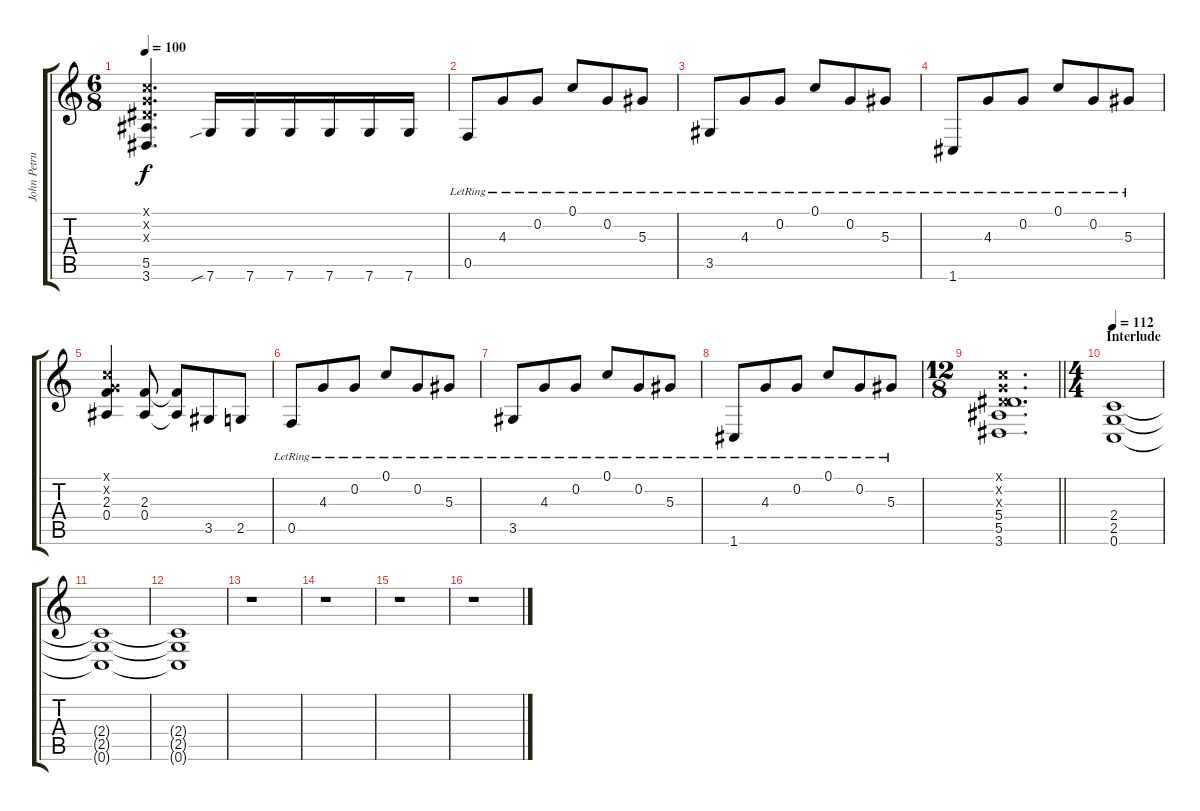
\track ("John Petrucci" "John Petru") {instrument distortionguitar}
\staff {score tabs}
\tuning (C4 G3 Eb3 Bb2 F2 C2) {hide}
\ts (6 8)
\tempo 100
\clef g2
\ks c
(0.1{x} 0.2{x} 0.3{x} 5.5 3.6).4{d dy f} 7.6{sib}.16 7.6.16 7.6.16 7.6.16 7.6.16 7.6.16 |
0.5{lr}.8 4.3{lr}.8 0.2{lr}.8 0.1{lr}.8 0.2{lr}.8 5.3{lr}.8 |
3.5{lr}.8 4.3{lr}.8 0.2{lr}.8 0.1{lr}.8 0.2{lr}.8 5.3{lr}.8 |
1.6{lr}.8 4.3{lr}.8 0.2{lr}.8 0.1{lr}.8 0.2{lr}.8 5.3{lr}.8 |
(0.1{x} 0.2{x} 2.3 0.4).4 (2.3 0.4).8 (2.3{t} 0.4{t}).8 3.5.8 2.5.8 |
0.5{lr}.8 4.3{lr}.8 0.2{lr}.8 0.1{lr}.8 0.2{lr}.8 5.3{lr}.8 |
3.5{lr}.8 4.3{lr}.8 0.2{lr}.8 0.1{lr}.8 0.2{lr}.8 5.3{lr}.8 |
1.6{lr}.8 4.3{lr}.8 0.2{lr}.8 0.1{lr}.8 0.2{lr}.8 5.3{lr}.8 |
\ts (12 8)
\barLineRight lightlight
(0.1{x} 0.2{x} 0.3{x} 5.4 5.5 3.6).1{d} |
\ts (4 4)
\section ("" "Interlude")
\tempo 112
(2.4 2.5 0.6).1 |
(2.4{t} 2.5{t} 0.6{t}).1{volume 0} |
(2.4{t} 2.5{t} 0.6{t}).1 |
r.1 |
r.1 |
r.1 |
r.1
